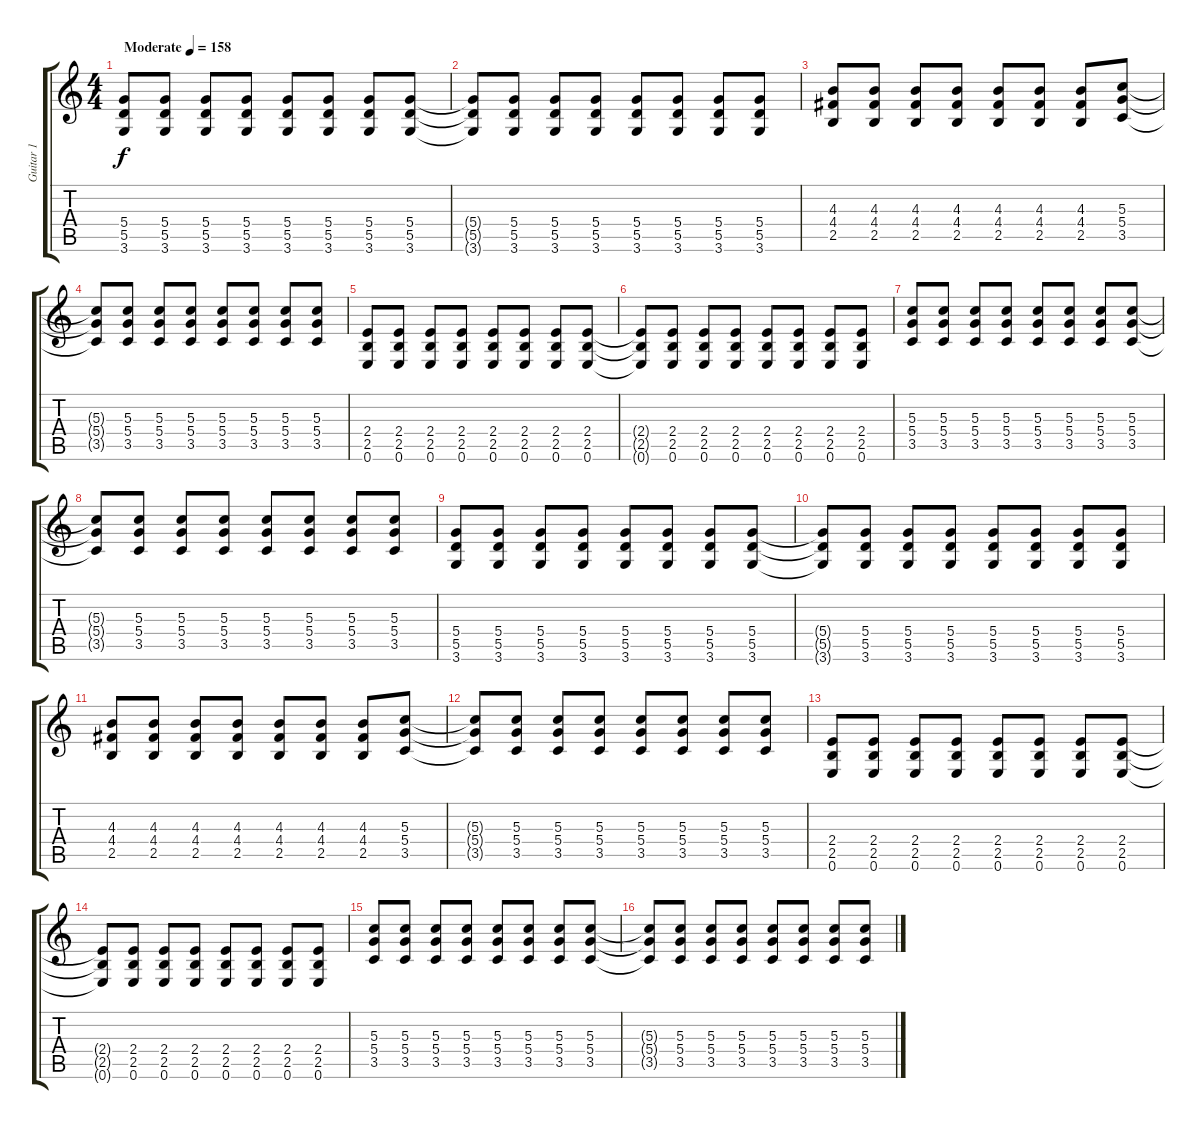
\track ("Guitar 1" "Guitar 1") {instrument distortionguitar}
\staff {score tabs}
\tuning (E4 B3 G3 D3 A2 E2) {hide}
\ts (4 4)
\tempo (158 "Moderate")
\clef g2
\ks c
(5.4 5.5 3.6).8{dy f instrument distortionguitar} (5.4 5.5 3.6).8 (5.4 5.5 3.6).8 (5.4 5.5 3.6).8 (5.4 5.5 3.6).8 (5.4 5.5 3.6).8 (5.4 5.5 3.6).8 (5.4 5.5 3.6).8 |
(5.4{t} 5.5{t} 3.6{t}).8 (5.4 5.5 3.6).8 (5.4 5.5 3.6).8 (5.4 5.5 3.6).8 (5.4 5.5 3.6).8 (5.4 5.5 3.6).8 (5.4 5.5 3.6).8 (5.4 5.5 3.6).8 |
(4.3 4.4 2.5).8 (4.3 4.4 2.5).8 (4.3 4.4 2.5).8 (4.3 4.4 2.5).8 (4.3 4.4 2.5).8 (4.3 4.4 2.5).8 (4.3 4.4 2.5).8 (5.3 5.4 3.5).8 |
(5.3{t} 5.4{t} 3.5{t}).8 (5.3 5.4 3.5).8 (5.3 5.4 3.5).8 (5.3 5.4 3.5).8 (5.3 5.4 3.5).8 (5.3 5.4 3.5).8 (5.3 5.4 3.5).8 (5.3 5.4 3.5).8 |
(2.4 2.5 0.6).8 (2.4 2.5 0.6).8 (2.4 2.5 0.6).8 (2.4 2.5 0.6).8 (2.4 2.5 0.6).8 (2.4 2.5 0.6).8 (2.4 2.5 0.6).8 (2.4 2.5 0.6).8 |
(2.4{t} 2.5{t} 0.6{t}).8 (2.4 2.5 0.6).8 (2.4 2.5 0.6).8 (2.4 2.5 0.6).8 (2.4 2.5 0.6).8 (2.4 2.5 0.6).8 (2.4 2.5 0.6).8 (2.4 2.5 0.6).8 |
(5.3 5.4 3.5).8 (5.3 5.4 3.5).8 (5.3 5.4 3.5).8 (5.3 5.4 3.5).8 (5.3 5.4 3.5).8 (5.3 5.4 3.5).8 (5.3 5.4 3.5).8 (5.3 5.4 3.5).8 |
(5.3{t} 5.4{t} 3.5{t}).8 (5.3 5.4 3.5).8 (5.3 5.4 3.5).8 (5.3 5.4 3.5).8 (5.3 5.4 3.5).8 (5.3 5.4 3.5).8 (5.3 5.4 3.5).8 (5.3 5.4 3.5).8 |
(5.4 5.5 3.6).8 (5.4 5.5 3.6).8 (5.4 5.5 3.6).8 (5.4 5.5 3.6).8 (5.4 5.5 3.6).8 (5.4 5.5 3.6).8 (5.4 5.5 3.6).8 (5.4 5.5 3.6).8 |
(5.4{t} 5.5{t} 3.6{t}).8 (5.4 5.5 3.6).8 (5.4 5.5 3.6).8 (5.4 5.5 3.6).8 (5.4 5.5 3.6).8 (5.4 5.5 3.6).8 (5.4 5.5 3.6).8 (5.4 5.5 3.6).8 |
(4.3 4.4 2.5).8 (4.3 4.4 2.5).8 (4.3 4.4 2.5).8 (4.3 4.4 2.5).8 (4.3 4.4 2.5).8 (4.3 4.4 2.5).8 (4.3 4.4 2.5).8 (5.3 5.4 3.5).8 |
(5.3{t} 5.4{t} 3.5{t}).8 (5.3 5.4 3.5).8 (5.3 5.4 3.5).8 (5.3 5.4 3.5).8 (5.3 5.4 3.5).8 (5.3 5.4 3.5).8 (5.3 5.4 3.5).8 (5.3 5.4 3.5).8 |
(2.4 2.5 0.6).8 (2.4 2.5 0.6).8 (2.4 2.5 0.6).8 (2.4 2.5 0.6).8 (2.4 2.5 0.6).8 (2.4 2.5 0.6).8 (2.4 2.5 0.6).8 (2.4 2.5 0.6).8 |
(2.4{t} 2.5{t} 0.6{t}).8 (2.4 2.5 0.6).8 (2.4 2.5 0.6).8 (2.4 2.5 0.6).8 (2.4 2.5 0.6).8 (2.4 2.5 0.6).8 (2.4 2.5 0.6).8 (2.4 2.5 0.6).8 |
(5.3 5.4 3.5).8 (5.3 5.4 3.5).8 (5.3 5.4 3.5).8 (5.3 5.4 3.5).8 (5.3 5.4 3.5).8 (5.3 5.4 3.5).8 (5.3 5.4 3.5).8 (5.3 5.4 3.5).8 |
(5.3{t} 5.4{t} 3.5{t}).8 (5.3 5.4 3.5).8 (5.3 5.4 3.5).8 (5.3 5.4 3.5).8 (5.3 5.4 3.5).8 (5.3 5.4 3.5).8 (5.3 5.4 3.5).8 (5.3 5.4 3.5).8
